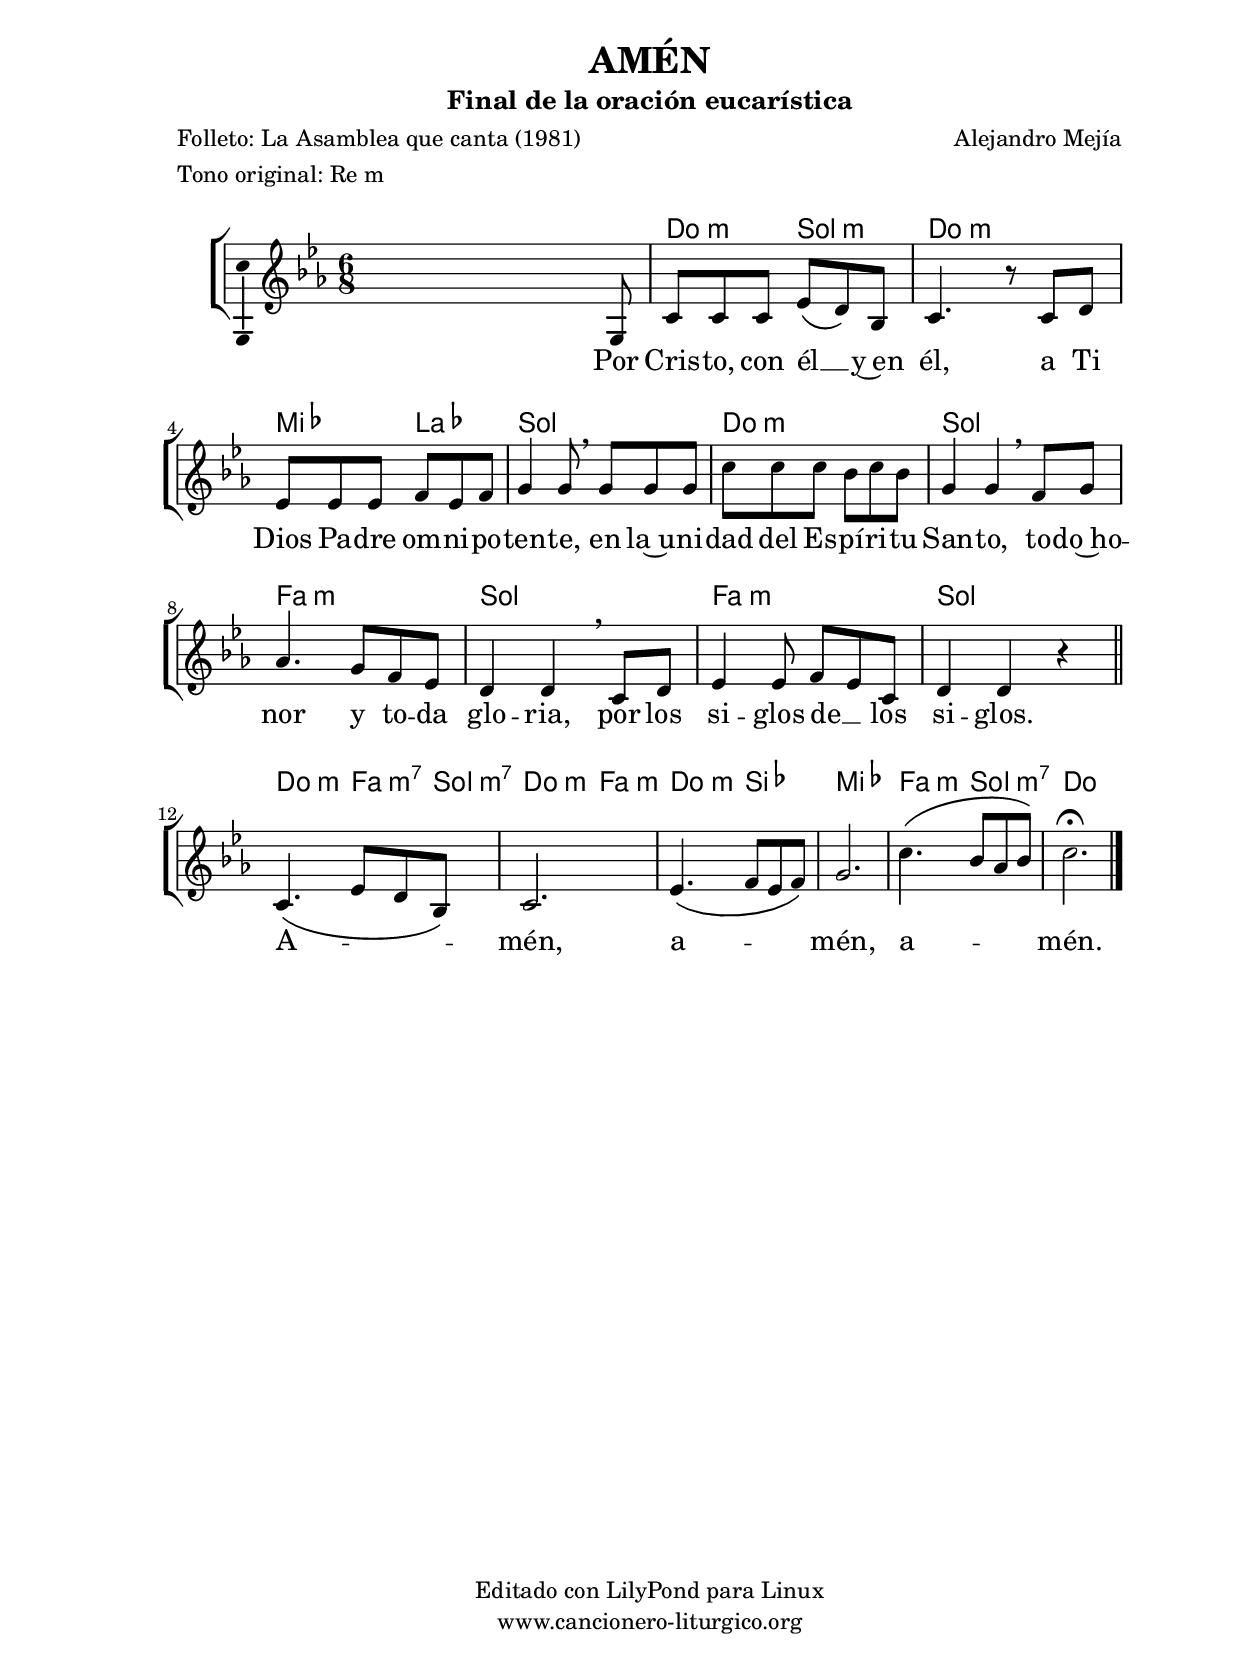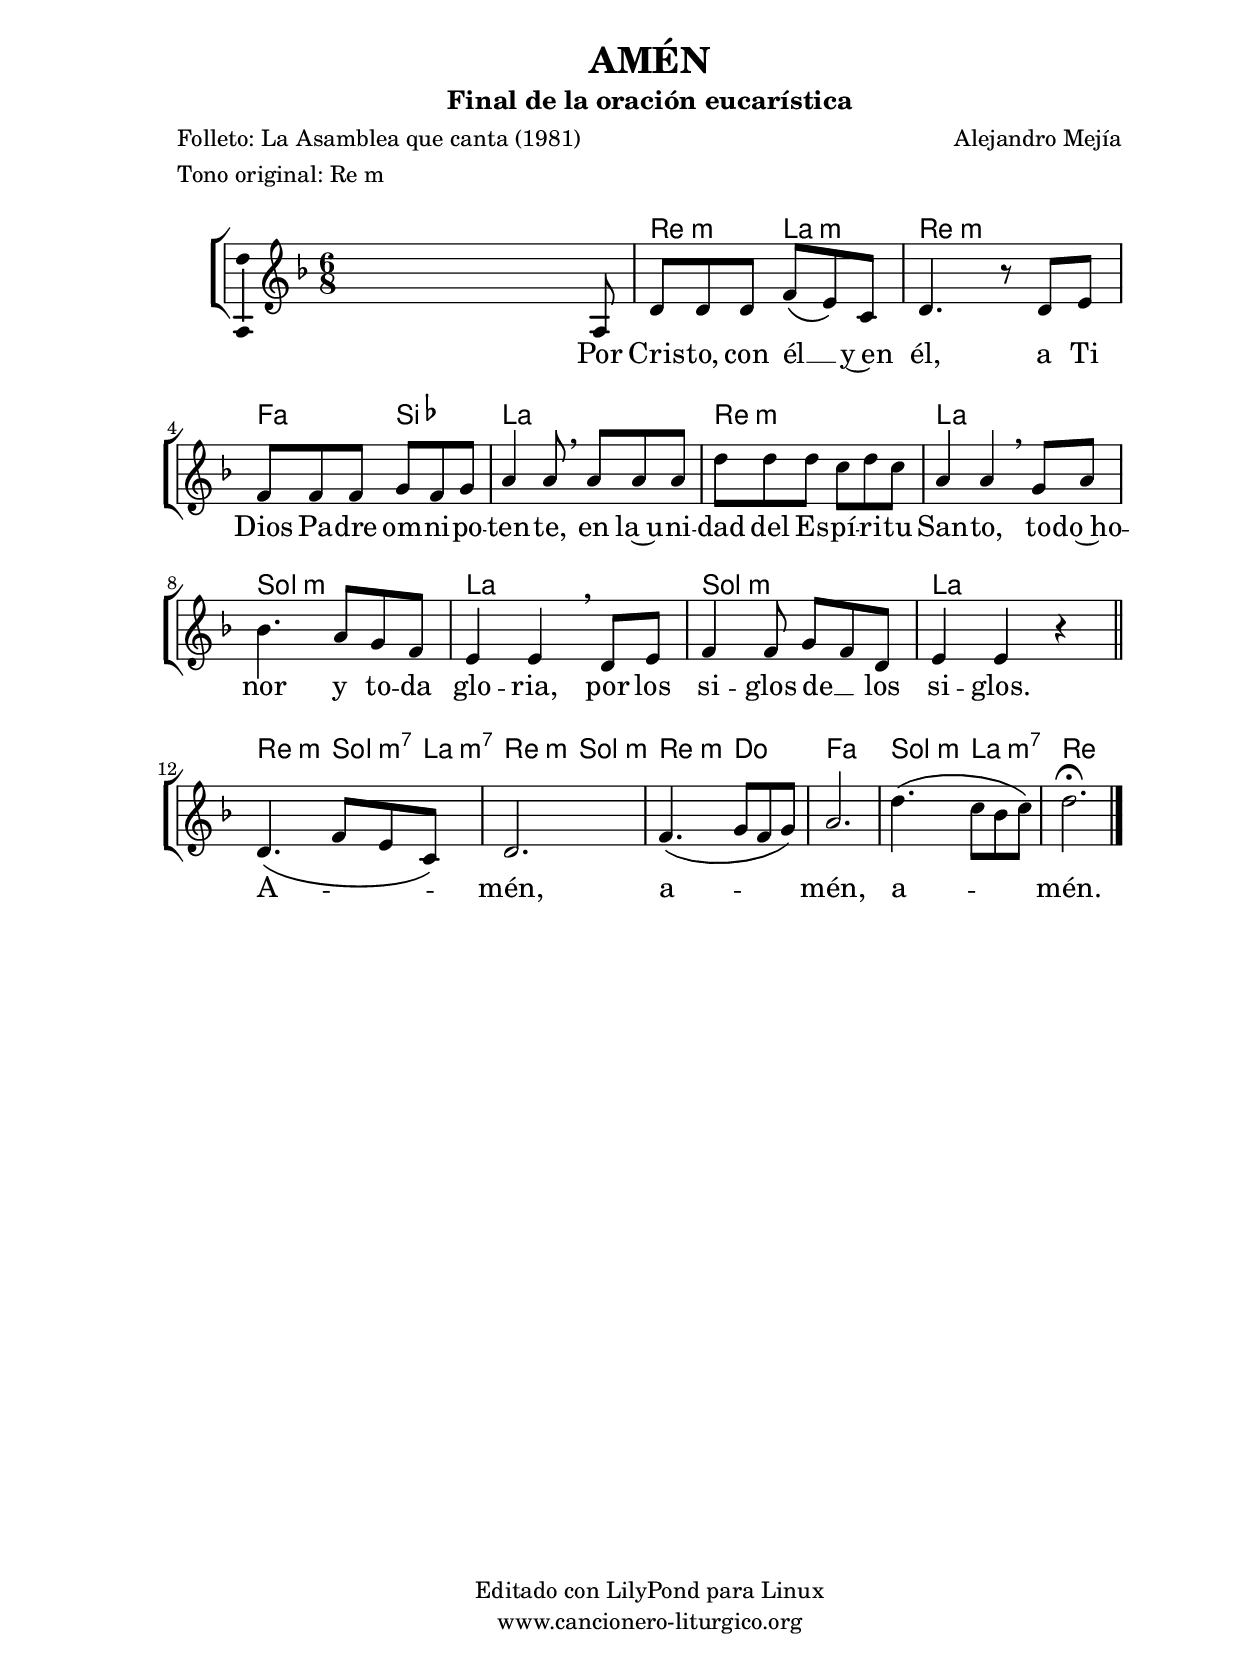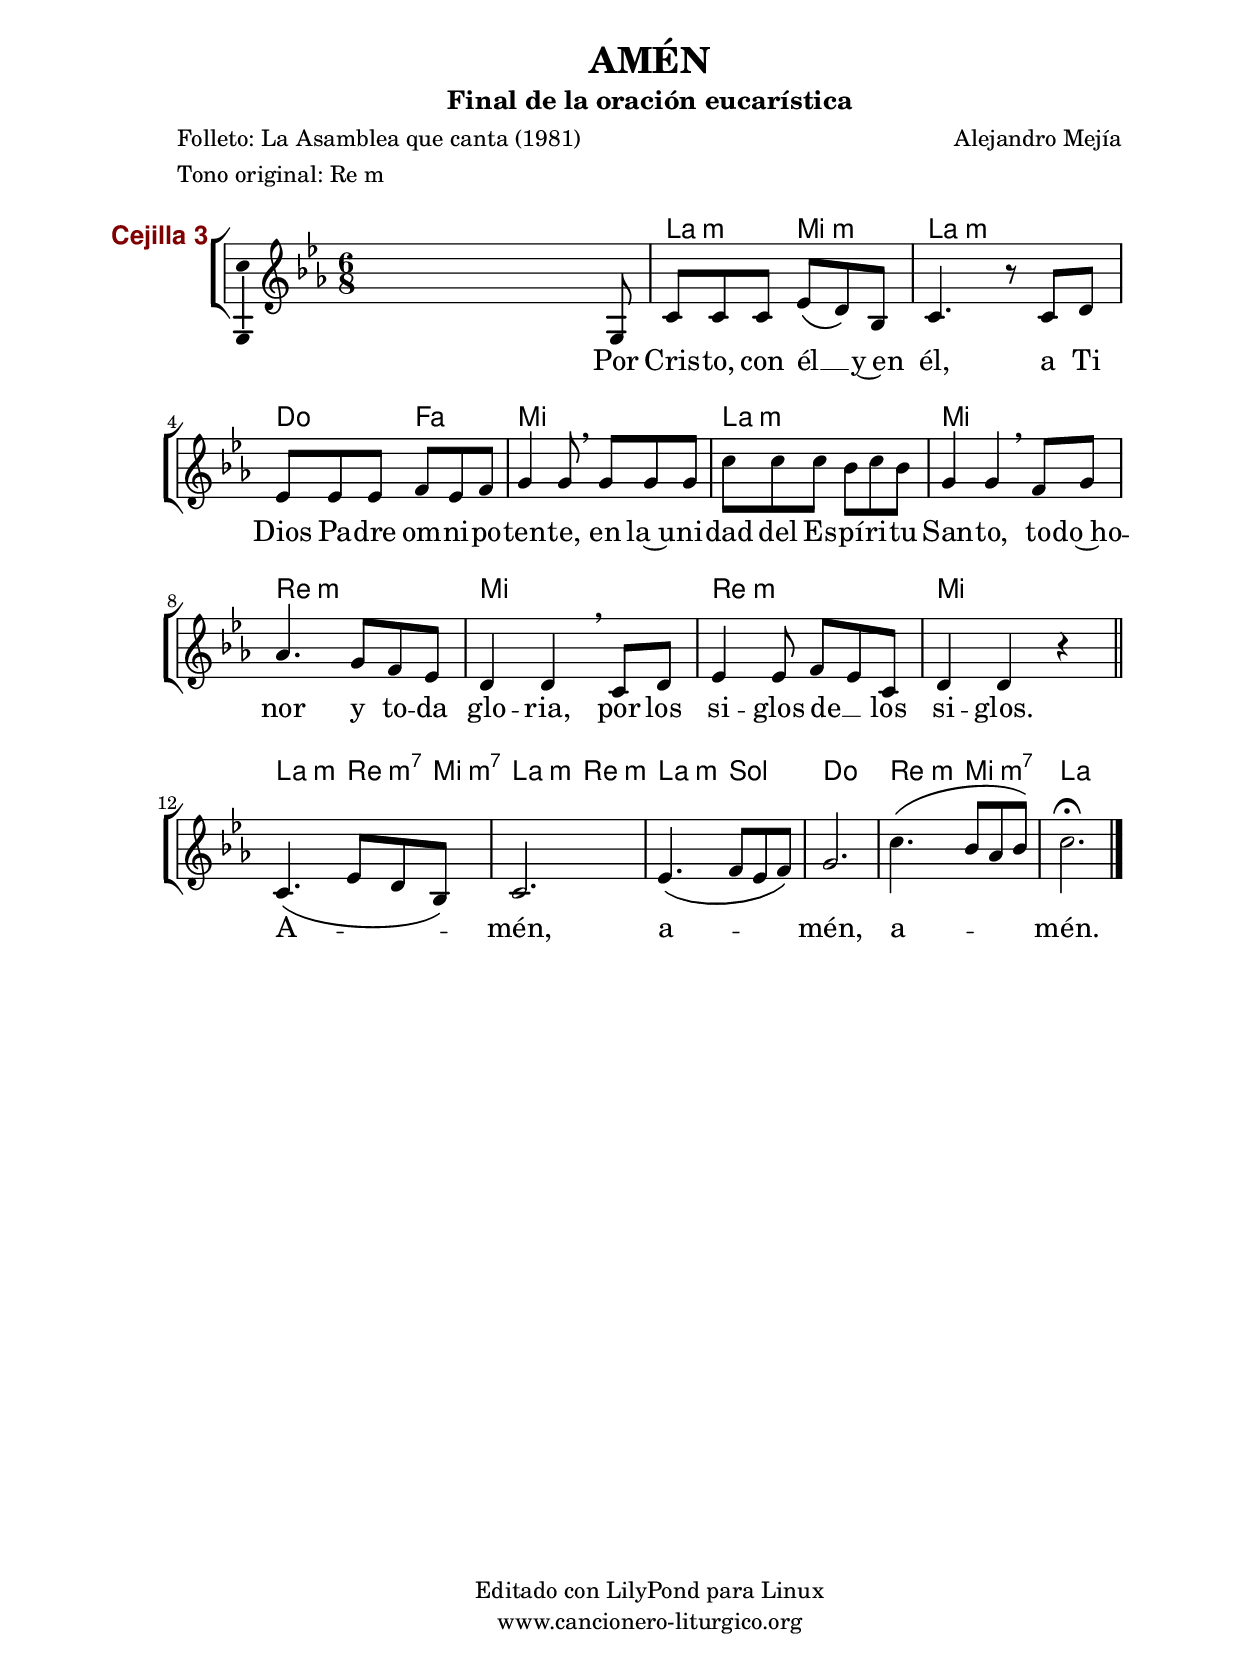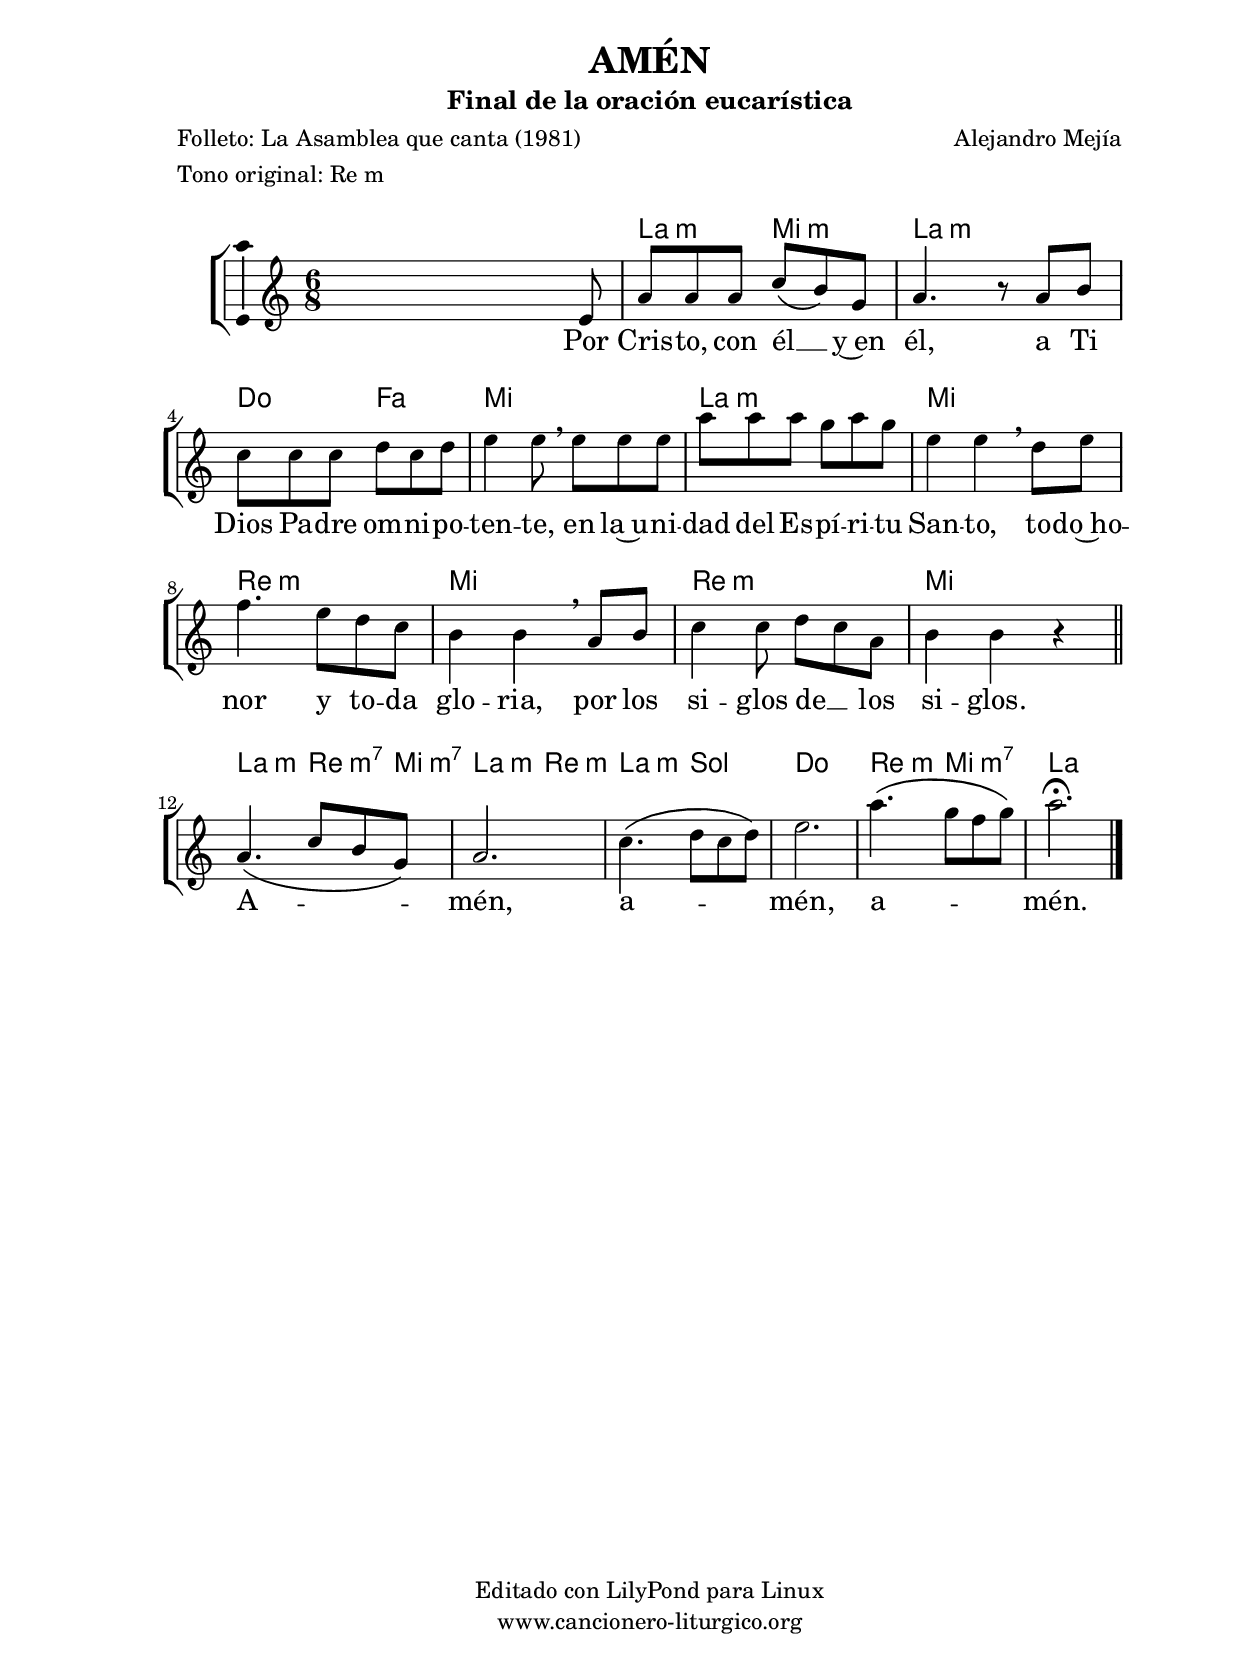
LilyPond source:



%versión de lilypond para la que se ha escrito esta partitura:
\version "2.16.0"

	%Tamaño papel
	#(set-default-paper-size "a4")
	%Tamaño partitura
	#(set-global-staff-size 20)
	%No responde al pulsar sobre una nota
	#(ly:set-option 'point-and-click #f)

%parámetros del encabezamiento:
\header {
	title = "AMÉN"
	subtitle = "Final de la oración eucarística"
	composer = "Alejandro Mejía"
	poet = "Folleto: La Asamblea que canta (1981)"
	meter = "Tono original: Re m"
	arranger = ""
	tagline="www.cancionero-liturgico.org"
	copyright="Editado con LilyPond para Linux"
	tiempo = ""
	usos = ""
	letra = ""
	}

%parámetros asociados al papel:
\paper  {
	oddHeaderMarkup = \markup {\fill-line { \on-the-fly #not-first-page \fromproperty #'header:title \on-the-fly #not-first-page \fromproperty #'header:composer }}
	evenHeaderMarkup = \markup {\fill-line { \fromproperty #'header:composer \fromproperty #'header:title }}
	#(set-paper-size "a4")
	print-page-number = ##f
	first-page-number = 1
	print-first-page-number = ##f
%	head-separation = 3.0 \cm
	top-margin = 2.0 \cm
	bottom-margin = 0.5\cm
%%%	bottom-margin = -1.0\cm
	left-margin = 3.0 \cm
	line-width = 16.0 \cm 
	indent = 8\mm
	interscoreline = 2.\mm
	between-system-space = 15\mm
%	para que las partituras no llenen la hoja:
	ragged-bottom = ##t
%	idem para la última hoja:
	ragged-last-bottom = ##f
%	para que las partituras llenen el ancho del papel:
	ragged-last = ##f
	after-title-space = 2.5 \cm
%page-count=1
%system-count=8

	%Flexible Vertical Spacing
%	markup-markup-spacing =
%	#'((basic-distance . 15) (minimum-distance . 15) (padding . 3))
	markup-system-spacing =
	#'((basic-distance . 15) (minimum-distance . 15) (padding . 3))
	system-system-spacing =
	#'((basic-distance . 15) (minimum-distance . 15) (padding . 3))
	score-system-spacing =
	#'((basic-distance . 15) (minimum-distance . 15) (padding . 5))
%	top-system-spacing = % header
%	#'((basic-distance . 8) (minimum-distance . 0) (padding . 0))
%	top-markup-spacing =
%	#'((basic-distance . 20) (minimum-distance . 20) (padding . 0))
	last-bottom-spacing = % footer
	#'((basic-distance . 5) (minimum-distance . 5) (padding . 0))
%	score-markup-spacing =
%	#'((basic-distance . 16) (minimum-distance . 13) (padding . 0))

	}


%parámetros que afectan a toda la partitura:
global =  {
	%clave de sol (G):
	\clef G
	%armadura:
	\transpose a c
	\key a \minor
	\tempo 4.=70
	\set Score.tempoHideNote = ##t
	}


acordes = {
	\italianChords
	\chordmode {
	\transpose a c
{

s2.
a4.:m e:m a2.:m c4. f e2. a:m e d:m e d:m e
%a4.:m e:m a2.:m c4. g c2. a4.:m e:m a2.:m
a4.:m d4:m7 e8:m7 a4.:m d:m a4.:m g c2. d4.:m e:m7 a2.

	}
	}
}



melodia = 
	\transpose a c
{
\time 6/8

\relative c'{

s4. s4 e8
a8 a a c \(b\) g
a4. r8 a8 b
c8 c c d8 c d
e4 e8 \breathe e8 e e
a8 a a g8 a g
e4 e \breathe d8 e
f4. e8 d c
b4 b \breathe a8 b
c4 c8 d8 c a
b4 b r4 \bar "||"

\break

a4. \(c8 b g\)
a2.
c4. \(d8 c d\)
e2.
a4. \(g8 f g\)
a2. \fermata

\bar "|."

}
}


texto = \lyricmode {
Por Cris -- to, con él __ _ y~en él,
a Ti Dios Pa -- dre om -- ni -- po -- ten -- te,
en la~u -- ni -- dad del Es -- pí -- ri -- tu San -- to,
to -- do~ho -- nor y to -- da glo -- ria,
por los si -- glos de __ _ los si -- glos.
A -- _ _ _ mén, a -- _ _ _ mén, a -- _ _ _ mén.
}


acordesStaff = \context ChordNames = acordesStaff <<
	\set chordChanges = ##t
	\acordes
	>>


%%%%%%%%%%%%%%%%%%%%%%%%%%%%%%%%%%% CEJILLA %%%%%%%%%%%%%%%%%%%%%%%%%%%%%%%%%%%
acordescejilla = {
%%%	\override ChordNames.ChordName #'font-size = #-1
%%%	\override ChordNames.ChordName #'font-series = #'bold
	\transpose c a {
		\acordes
		}
	}

acordescejillaStaff = \context ChordNames = acordescejillaStaff <<
	\set Staff.instrumentName = \markup \with-color #darkred \larger \bold \sans "Cejilla 3"
	\set chordChanges = ##t
	\acordescejilla
	>>
%%%%%%%%%%%%%%%%%%%%%%%%%%%%%%%%%%% CEJILLA %%%%%%%%%%%%%%%%%%%%%%%%%%%%%%%%%%%


vozStaff = \context Voice = vozStaff
\with {\consists "Ambitus_engraver"}
<<
%	\set Staff.instrumentName = ""
%	\set Staff.shortInstrumentName = ""
%	\set Staff.midiInstrument = #"clarinet"
%	\set Staff.midiInstrument = #"cello"
	\set Staff.midiInstrument = #"flute"
%	\set Staff.midiInstrument = #"electric guitar (jazz)"
%	\set Staff.midiInstrument = #"english horn"
%	\set Staff.midiInstrument = #"violin"
%	\set Staff.midiInstrument = #"glockenspiel"
	\set Staff.midiMinimumVolume = #0.7
	\set Staff.midiMaximumVolume = #0.9
	\global
	\melodia
	>>


textoStaff = \context Lyrics = textoStaff <<
	\lyricsto vozStaff \texto
	>>


\book {
	\score {
		\context ChoirStaff {
			\override StaffGroup.SystemStartBracket #'collapse-height = #1
			\override Score.SystemStartBar #'collapse-height = #1
			<<
			\acordesStaff
			\vozStaff
			\textoStaff
			>>
			}
		\layout {
	    		\context {
				\Lyrics
				\override LyricText #'font-size = #2
				}
	   		 \context {
				\Score
				\override StaffSymbol #'staff-space = #(magstep +3)
				}
			}
		}
	\score {
		\unfoldRepeats
		\context ChoirStaff {
			<<
			\acordesStaff
			\vozStaff
			>>
			}
		\midi {
	  		\context {
	  			\Score
				tempoWholesPerMinute = #(ly:make-moment 70 4)
				}
			}
		}
	}


%Partitura para guitarra
#(define output-suffix "G")
\book {
	\score {
		\context ChoirStaff {
			\override StaffGroup.SystemStartBracket #'collapse-height = #1
			\override Score.SystemStartBar #'collapse-height = #1
			<<
			\acordescejillaStaff
			\vozStaff
			\textoStaff
			>>
			}
		\layout {
%%%%%%%%%%%%%%%%%%%%%%%%%%%%%%%%%%% CEJILLA %%%%%%%%%%%%%%%%%%%%%%%%%%%%%%%%%%%
			\context {
				\ChordNames \consists Instrument_name_engraver
				}
%%%%%%%%%%%%%%%%%%%%%%%%%%%%%%%%%%% CEJILLA %%%%%%%%%%%%%%%%%%%%%%%%%%%%%%%%%%%
	    		\context {
				\Lyrics
				\override LyricText #'font-size = #2
				}
	   		 \context {
				\Score
				\override StaffSymbol #'staff-space = #(magstep +3)
				}
			}
		}
	}


#(define output-suffix "C")
\book {
	\score {
		\context ChoirStaff {
			\override StaffGroup.SystemStartBracket #'collapse-height = #1
			\override Score.SystemStartBar #'collapse-height = #1
\transpose c d
			<<
			\acordesStaff
			\vozStaff
			\textoStaff
			>>
			}
		\layout {
	    		\context {
				\Lyrics
				\override LyricText #'font-size = #2
				}
	   		 \context {
				\Score
				\override StaffSymbol #'staff-space = #(magstep +3)
				}
			}
		}
	}


#(define output-suffix "S")
\book {
	\score {
		\context ChoirStaff {
			\override StaffGroup.SystemStartBracket #'collapse-height = #1
			\override Score.SystemStartBar #'collapse-height = #1
\transpose c a
			<<
			\acordesStaff
			\vozStaff
			\textoStaff
			>>
			}
		\layout {
	    		\context {
				\Lyrics
				\override LyricText #'font-size = #2
				}
	   		 \context {
				\Score
				\override StaffSymbol #'staff-space = #(magstep +3)
				}
			}
		}
	}


